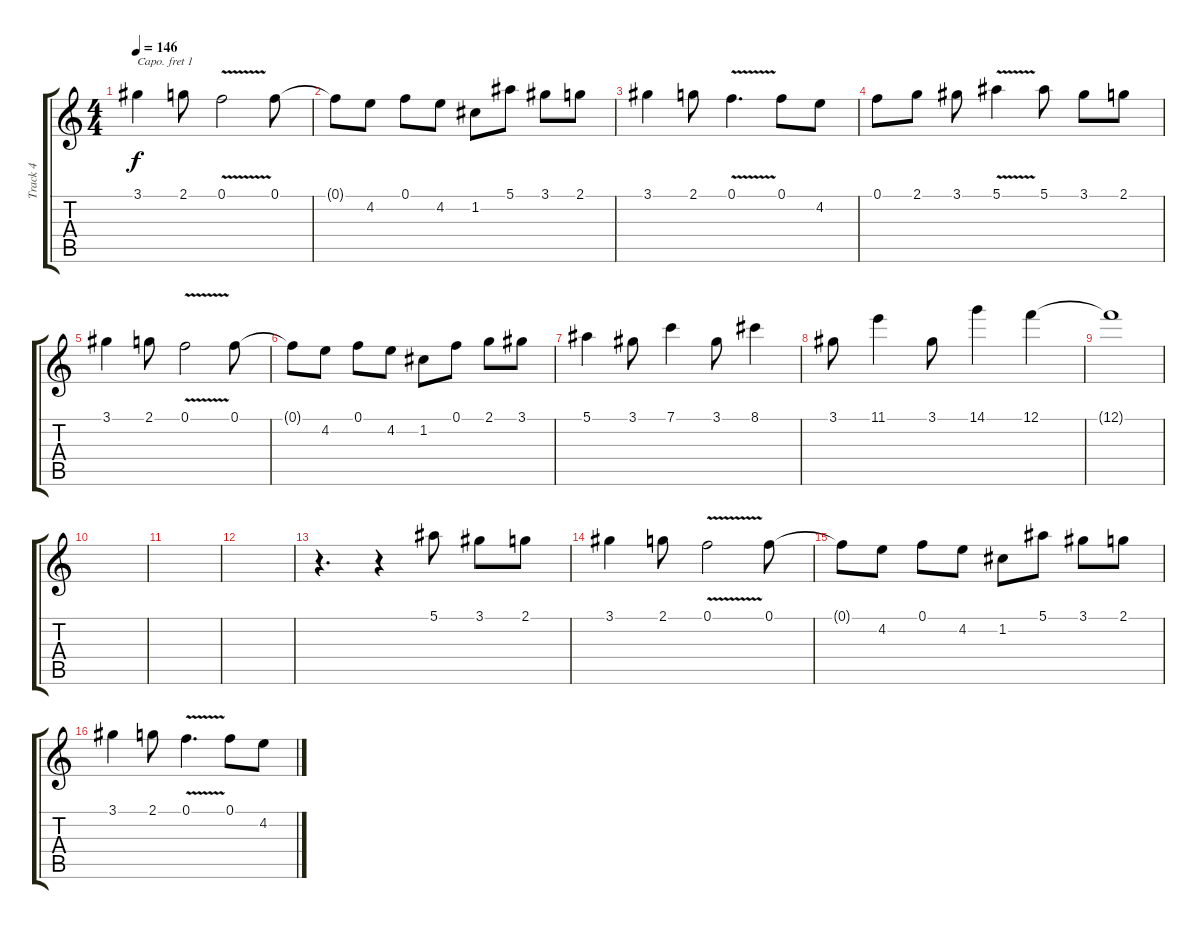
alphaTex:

\track ("Track 4" "Track 4") {instrument overdrivenguitar}
\staff {score tabs}
\capo 1
\tuning (E4 B3 G3 D3 A2 E2) {hide}
\ts (4 4)
\tempo 146
\clef g2
\ks c
3.1.4{dy f} 2.1.8 0.1{v}.2 0.1.8 |
0.1{t}.8 4.2.8 0.1.8 4.2.8 1.2.8 5.1.8 3.1.8 2.1.8 |
3.1.4 2.1.8 0.1{v}.4{d} 0.1.8 4.2.8 |
0.1.8 2.1.8 3.1.8 5.1{v}.4 5.1.8 3.1.8 2.1.8 |
3.1.4 2.1.8 0.1{v}.2 0.1.8 |
0.1{t}.8 4.2.8 0.1.8 4.2.8 1.2.8 0.1.8 2.1.8 3.1.8 |
5.1.4 3.1.8 7.1.4 3.1.8 8.1.4 |
3.1.8 11.1.4 3.1.8 14.1.4 12.1.4 |
12.1{t}.1 |
|
|
|
r.4{d} r.4 5.1.8 3.1.8 2.1.8 |
3.1.4 2.1.8 0.1{v}.2 0.1.8 |
0.1{t}.8 4.2.8 0.1.8 4.2.8 1.2.8 5.1.8 3.1.8 2.1.8 |
3.1.4 2.1.8 0.1{v}.4{d} 0.1.8 4.2.8
